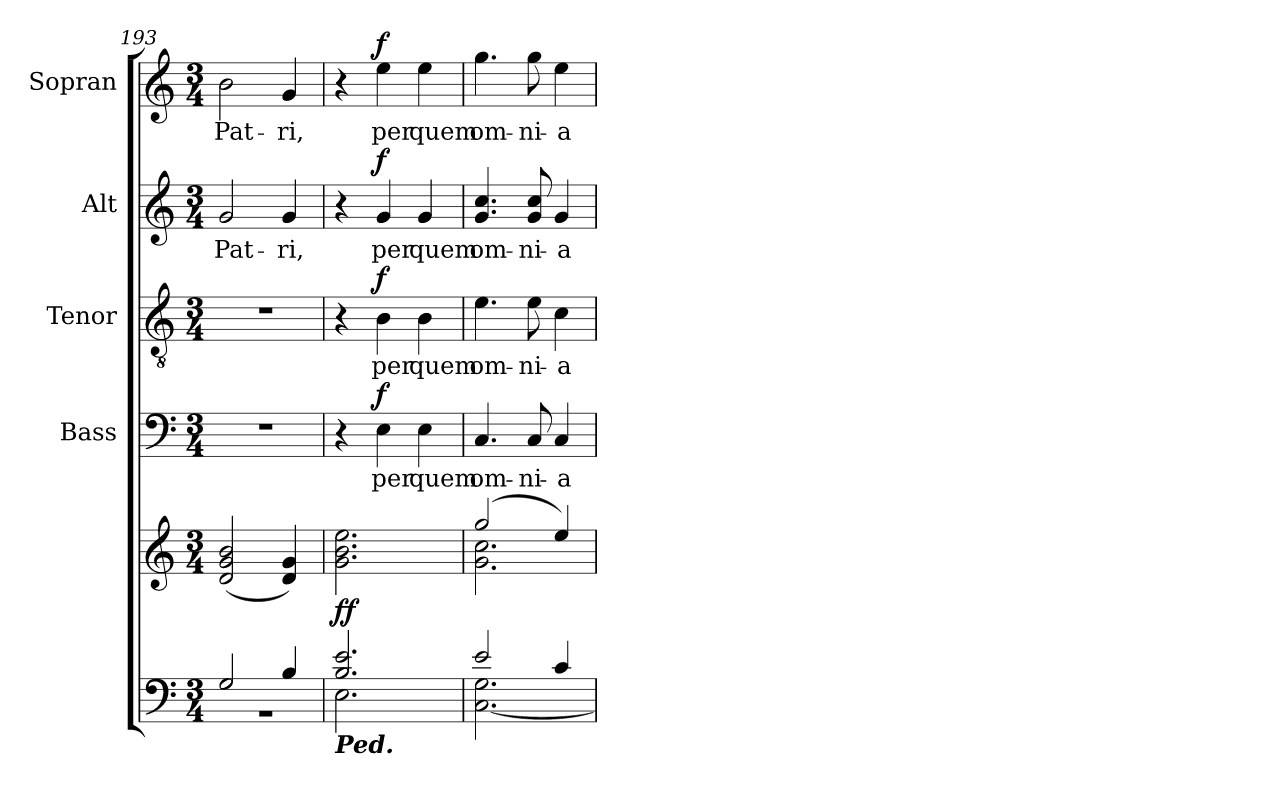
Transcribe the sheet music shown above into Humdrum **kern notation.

**kern	**kern	**dynam	**kern	**text	**dynam	**kern	**text	**dynam	**kern	**text	**dynam	**kern	**text	**dynam
*part5	*part5	*part5	*part4	*part4	*part4	*part3	*part3	*part3	*part2	*part2	*part2	*part1	*part1	*part1
*staff6	*staff5	*staff5/6	*staff4	*staff4	*staff4	*staff3	*staff3	*staff3	*staff2	*staff2	*staff2	*staff1	*staff1	*staff1
*	*	*	*I"Bass	*	*	*I"Tenor	*	*	*I"Alt	*	*	*I"Sopran	*	*
*	*	*	*I'B.	*	*	*I'T.	*	*	*I'A.	*	*	*I'S.	*	*
!!LO:LB:g=z
*clefF4	*clefG2	*	*clefF4	*	*	*clefGv2	*	*	*clefG2	*	*	*clefG2	*	*
*k[]	*k[]	*	*k[]	*	*	*k[]	*	*	*k[]	*	*	*k[]	*	*
*C:	*C:	*	*C:	*	*	*C:	*	*	*C:	*	*	*C:	*	*
*M3/4	*M3/4	*	*M3/4	*	*	*M3/4	*	*	*M3/4	*	*	*M3/4	*	*
=193	=193	=193	=193	=193	=193	=193	=193	=193	=193	=193	=193	=193	=193	=193
*^	*	*	*	*	*	*	*	*	*	*	*	*	*	*
!	!LO:N:vis=1	!	!	!	!	!	!	!	!	!	!LO:LY:b	!	!	!LO:LY:b	!
2G/	2.rBB	(2d/ 2g/ 2b/	.	2.r	.	.	2.r	.	.	2g/	Pat-	.	2b\	Pat-	.
!	!	!	!	!	!	!	!	!	!	!	!LO:LY:b	!	!	!LO:LY:b	!
4B/	.	4d/ 4g/)	.	.	.	.	.	.	.	4g/	-ri,	.	4g/	-ri,	.
=194	=194	=194	=194	=194	=194	=194	=194	=194	=194	=194	=194	=194	=194	=194	=194
!LO:TX:b:Bi:t=Ped.	!	!	!	!	!	!	!	!	!	!	!	!	!	!	!
!	!	!	!LO:DY:b	!	!	!	!	!	!	!	!	!	!	!	!
2.B/ 2.e/	2.E\	2.g\ 2.b\ 2.ee\	ff	4r	.	.	4r	.	.	4r	.	.	4r	.	.
!	!	!	!	!	!LO:LY:b	!LO:DY:a	!	!LO:LY:b	!LO:DY:a	!	!LO:LY:b	!LO:DY:a	!	!LO:LY:b	!LO:DY:a
.	.	.	.	4E\	per	f	4B\	per	f	4g/	per	f	4ee\	per	f
!	!	!	!	!	!LO:LY:b	!	!	!LO:LY:b	!	!	!LO:LY:b	!	!	!LO:LY:b	!
.	.	.	.	4E\	quem	.	4B\	quem	.	4g/	quem	.	4ee\	quem	.
=195	=195	=195	=195	=195	=195	=195	=195	=195	=195	=195	=195	=195	=195	=195	=195
*	*	*^	*	*	*	*	*	*	*	*	*	*	*	*	*
!	!	!	!	!	!	!LO:LY:b	!	!	!LO:LY:b	!	!	!LO:LY:b	!	!	!LO:LY:b	!
2e/	[<2.C\ 2.G\	(2gg/	2.g\ 2.cc\	.	4.C/	om-	.	4.e\	om-	.	4.g/ 4.cc/	om-	.	4.gg\	om-	.
!	!	!	!	!	!	!LO:LY:b	!	!	!LO:LY:b	!	!	!LO:LY:b	!	!	!LO:LY:b	!
.	.	.	.	.	8C/	-ni-	.	8e\	-ni-	.	8g/ 8cc/	-ni-	.	8gg\	-ni-	.
!	!	!	!	!	!	!LO:LY:b	!	!	!LO:LY:b	!	!	!LO:LY:b	!	!	!LO:LY:b	!
4c/	.	4ee/)	.	.	4C/	-a	.	4c\	-a	.	4g/	-a	.	4ee\	-a	.
*v	*v	*	*	*	*	*	*	*	*	*	*	*	*	*	*	*
*	*v	*v	*	*	*	*	*	*	*	*	*	*	*	*	*
=	=	=	=	=	=	=	=	=	=	=	=	=	=	=
*-	*-	*-	*-	*-	*-	*-	*-	*-	*-	*-	*-	*-	*-	*-
